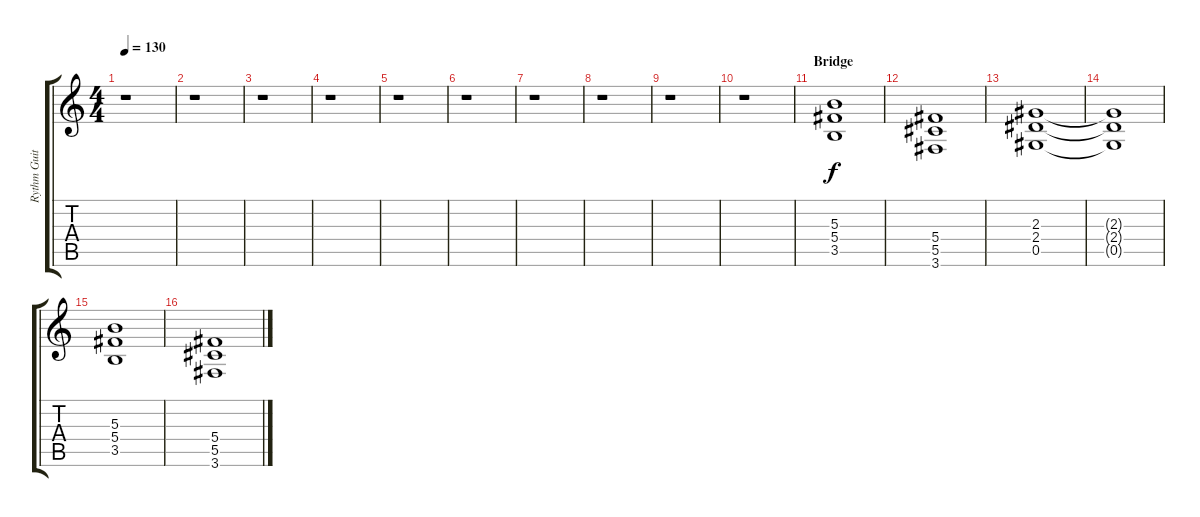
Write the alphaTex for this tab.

\track ("Rythm Guitar" "Rythm Guit") {instrument distortionguitar}
\staff {score tabs}
\tuning (Eb4 Bb3 Gb3 Db3 Ab2 Eb2) {hide}
\ts (4 4)
\tempo 130
\clef g2
\ks c
r.1{dy f} |
r.1 |
r.1 |
r.1 |
r.1 |
r.1 |
r.1 |
r.1 |
r.1 |
r.1 |
\section ("" "Bridge")
(5.3 5.4 3.5).1{volume 12} |
(5.4 5.5 3.6).1 |
(2.3 2.4 0.5).1 |
(2.3{t} 2.4{t} 0.5{t}).1 |
(5.3 5.4 3.5).1 |
(5.4 5.5 3.6).1
